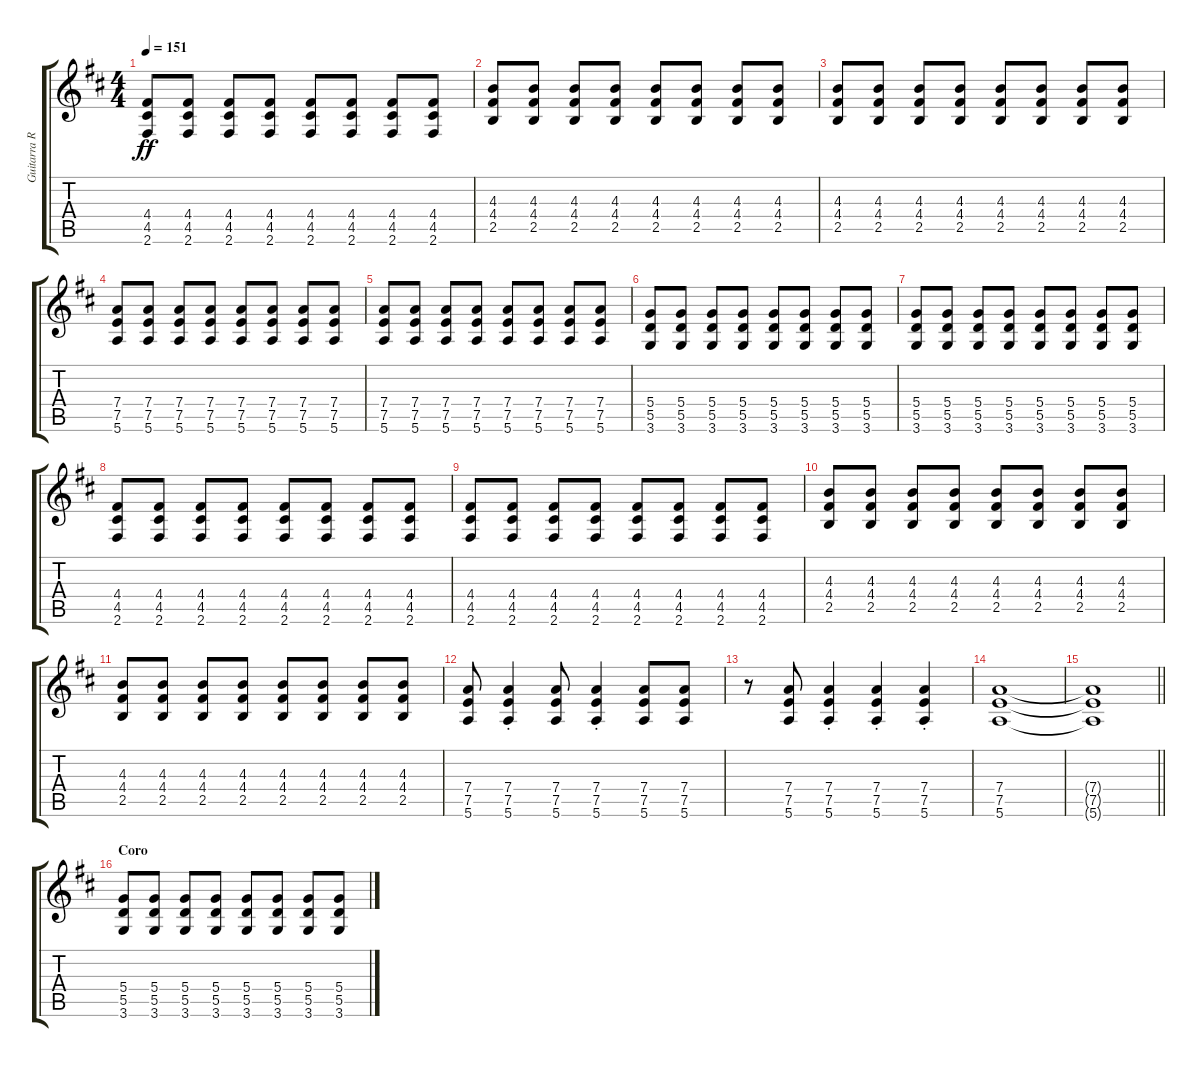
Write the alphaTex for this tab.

\track ("Guitarra Ritmica" "Guitarra R") {instrument distortionguitar}
\staff {score tabs}
\tuning (E4 B3 G3 D3 A2 E2) {hide}
\ts (4 4)
\tempo 151
\clef g2
\ks d
(4.4 4.5 2.6).8{dy ff} (4.4 4.5 2.6).8 (4.4 4.5 2.6).8 (4.4 4.5 2.6).8 (4.4 4.5 2.6).8 (4.4 4.5 2.6).8 (4.4 4.5 2.6).8 (4.4 4.5 2.6).8 |
(4.3 4.4 2.5).8 (4.3 4.4 2.5).8 (4.3 4.4 2.5).8 (4.3 4.4 2.5).8 (4.3 4.4 2.5).8 (4.3 4.4 2.5).8 (4.3 4.4 2.5).8 (4.3 4.4 2.5).8 |
(4.3 4.4 2.5).8 (4.3 4.4 2.5).8 (4.3 4.4 2.5).8 (4.3 4.4 2.5).8 (4.3 4.4 2.5).8 (4.3 4.4 2.5).8 (4.3 4.4 2.5).8 (4.3 4.4 2.5).8 |
(7.4 7.5 5.6).8 (7.4 7.5 5.6).8 (7.4 7.5 5.6).8 (7.4 7.5 5.6).8 (7.4 7.5 5.6).8 (7.4 7.5 5.6).8 (7.4 7.5 5.6).8 (7.4 7.5 5.6).8 |
(7.4 7.5 5.6).8 (7.4 7.5 5.6).8 (7.4 7.5 5.6).8 (7.4 7.5 5.6).8 (7.4 7.5 5.6).8 (7.4 7.5 5.6).8 (7.4 7.5 5.6).8 (7.4 7.5 5.6).8 |
(5.4 5.5 3.6).8 (5.4 5.5 3.6).8 (5.4 5.5 3.6).8 (5.4 5.5 3.6).8 (5.4 5.5 3.6).8 (5.4 5.5 3.6).8 (5.4 5.5 3.6).8 (5.4 5.5 3.6).8 |
(5.4 5.5 3.6).8 (5.4 5.5 3.6).8 (5.4 5.5 3.6).8 (5.4 5.5 3.6).8 (5.4 5.5 3.6).8 (5.4 5.5 3.6).8 (5.4 5.5 3.6).8 (5.4 5.5 3.6).8 |
(4.4 4.5 2.6).8 (4.4 4.5 2.6).8 (4.4 4.5 2.6).8 (4.4 4.5 2.6).8 (4.4 4.5 2.6).8 (4.4 4.5 2.6).8 (4.4 4.5 2.6).8 (4.4 4.5 2.6).8 |
(4.4 4.5 2.6).8 (4.4 4.5 2.6).8 (4.4 4.5 2.6).8 (4.4 4.5 2.6).8 (4.4 4.5 2.6).8 (4.4 4.5 2.6).8 (4.4 4.5 2.6).8 (4.4 4.5 2.6).8 |
(4.3 4.4 2.5).8 (4.3 4.4 2.5).8 (4.3 4.4 2.5).8 (4.3 4.4 2.5).8 (4.3 4.4 2.5).8 (4.3 4.4 2.5).8 (4.3 4.4 2.5).8 (4.3 4.4 2.5).8 |
(4.3 4.4 2.5).8 (4.3 4.4 2.5).8 (4.3 4.4 2.5).8 (4.3 4.4 2.5).8 (4.3 4.4 2.5).8 (4.3 4.4 2.5).8 (4.3 4.4 2.5).8 (4.3 4.4 2.5).8 |
(7.4 7.5 5.6).8 (7.4{st} 7.5{st} 5.6{st}).4 (7.4 7.5 5.6).8 (7.4{st} 7.5{st} 5.6{st}).4 (7.4 7.5 5.6).8 (7.4 7.5 5.6).8 |
r.8 (7.4 7.5 5.6).8 (7.4{st} 7.5{st} 5.6{st}).4 (7.4{st} 7.5{st} 5.6{st}).4 (7.4{st} 7.5{st} 5.6{st}).4 |
(7.4 7.5 5.6).1 |
\barLineRight lightlight
(7.4{t} 7.5{t} 5.6{t}).1 |
\section ("" "Coro")
(5.4 5.5 3.6).8{instrument overdrivenguitar} (5.4 5.5 3.6).8 (5.4 5.5 3.6).8 (5.4 5.5 3.6).8 (5.4 5.5 3.6).8 (5.4 5.5 3.6).8 (5.4 5.5 3.6).8 (5.4 5.5 3.6).8
